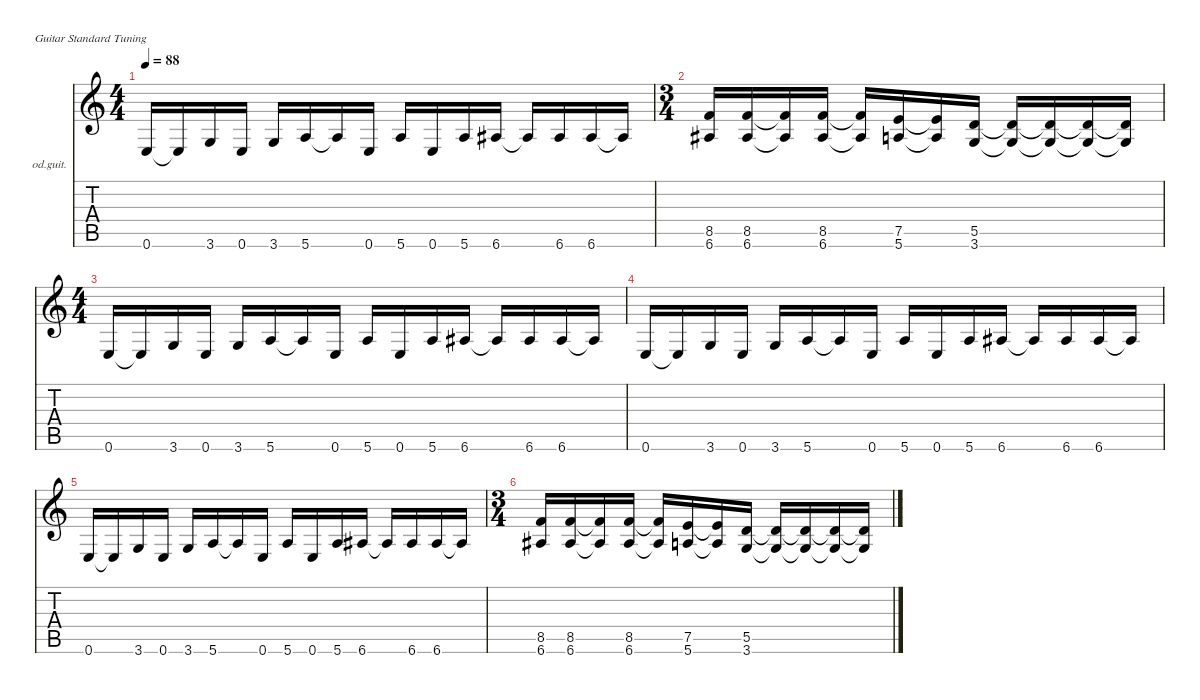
\defaultSystemsLayout 4
\hideDynamics
\bracketExtendMode nobrackets
\firstSystemTrackNameOrientation horizontal
\otherSystemsTrackNameOrientation horizontal
\track ("giorgos" "od.guit.") {instrument overdrivenguitar}
\staff {score tabs}
\tuning (E4 B3 G3 D3 A2 E2)
\ts (4 4)
\tempo 88
\clef g2
\ks c
0.6.16{dy mf beam Up} 0.6{t}.16{beam Up} 3.6.16{beam Up} 0.6.16{beam Up} 3.6.16{beam Up} 5.6.16{beam Up} 5.6{t}.16{beam Up} 0.6.16{beam Up} 5.6.16{beam Up} 0.6.16{beam Up} 5.6.16{beam Up} 6.6{acc #}.16{beam Up} 6.6{t acc #}.16{beam Up} 6.6{acc #}.16{beam Up} 6.6{acc #}.16{beam Up} 6.6{t acc #}.16{beam Up} |
\ts (3 4)
\beaming (8 2 2 2)
(6.6{acc #} 8.5).16{beam Up} (6.6{acc #} 8.5).16{beam Up} (6.6{t acc #} 8.5{t}).16{beam Up} (6.6{acc #} 8.5).16{beam Up} (6.6{t acc #} 8.5{t}).16{beam Up} (5.6 7.5).16{beam Up} (5.6{t} 7.5{t}).16{beam Up} (3.6 5.5).16{beam Up} (3.6{t} 5.5{t}).16{beam Up} (3.6{t} 5.5{t}).16{beam Up} (3.6{t} 5.5{t}).16{beam Up} (3.6{t} 5.5{t}).16{beam Up} |
\ts (4 4)
\beaming (8 2 2 2 2)
0.6.16{beam Up} 0.6{t}.16{beam Up} 3.6.16{beam Up} 0.6.16{beam Up} 3.6.16{beam Up} 5.6.16{beam Up} 5.6{t}.16{beam Up} 0.6.16{beam Up} 5.6.16{beam Up} 0.6.16{beam Up} 5.6.16{beam Up} 6.6{acc #}.16{beam Up} 6.6{t acc #}.16{beam Up} 6.6{acc #}.16{beam Up} 6.6{acc #}.16{beam Up} 6.6{t acc #}.16{beam Up} |
0.6.16{beam Up} 0.6{t}.16{beam Up} 3.6.16{beam Up} 0.6.16{beam Up} 3.6.16{beam Up} 5.6.16{beam Up} 5.6{t}.16{beam Up} 0.6.16{beam Up} 5.6.16{beam Up} 0.6.16{beam Up} 5.6.16{beam Up} 6.6{acc #}.16{beam Up} 6.6{t acc #}.16{beam Up} 6.6{acc #}.16{beam Up} 6.6{acc #}.16{beam Up} 6.6{t acc #}.16{beam Up} |
0.6.16{beam Up} 0.6{t}.16{beam Up} 3.6.16{beam Up} 0.6.16{beam Up} 3.6.16{beam Up} 5.6.16{beam Up} 5.6{t}.16{beam Up} 0.6.16{beam Up} 5.6.16{beam Up} 0.6.16{beam Up} 5.6.16{beam Up} 6.6{acc #}.16{beam Up} 6.6{t acc #}.16{beam Up} 6.6{acc #}.16{beam Up} 6.6{acc #}.16{beam Up} 6.6{t acc #}.16{beam Up} |
\ts (3 4)
\beaming (8 2 2 2)
(6.6{acc #} 8.5).16{beam Up} (6.6{acc #} 8.5).16{beam Up} (6.6{t acc #} 8.5{t}).16{beam Up} (6.6{acc #} 8.5).16{beam Up} (6.6{t acc #} 8.5{t}).16{beam Up} (5.6 7.5).16{beam Up} (5.6{t} 7.5{t}).16{beam Up} (3.6 5.5).16{beam Up} (3.6{t} 5.5{t}).16{beam Up} (3.6{t} 5.5{t}).16{beam Up} (3.6{t} 5.5{t}).16{beam Up} (3.6{t} 5.5{t}).16{beam Up}
